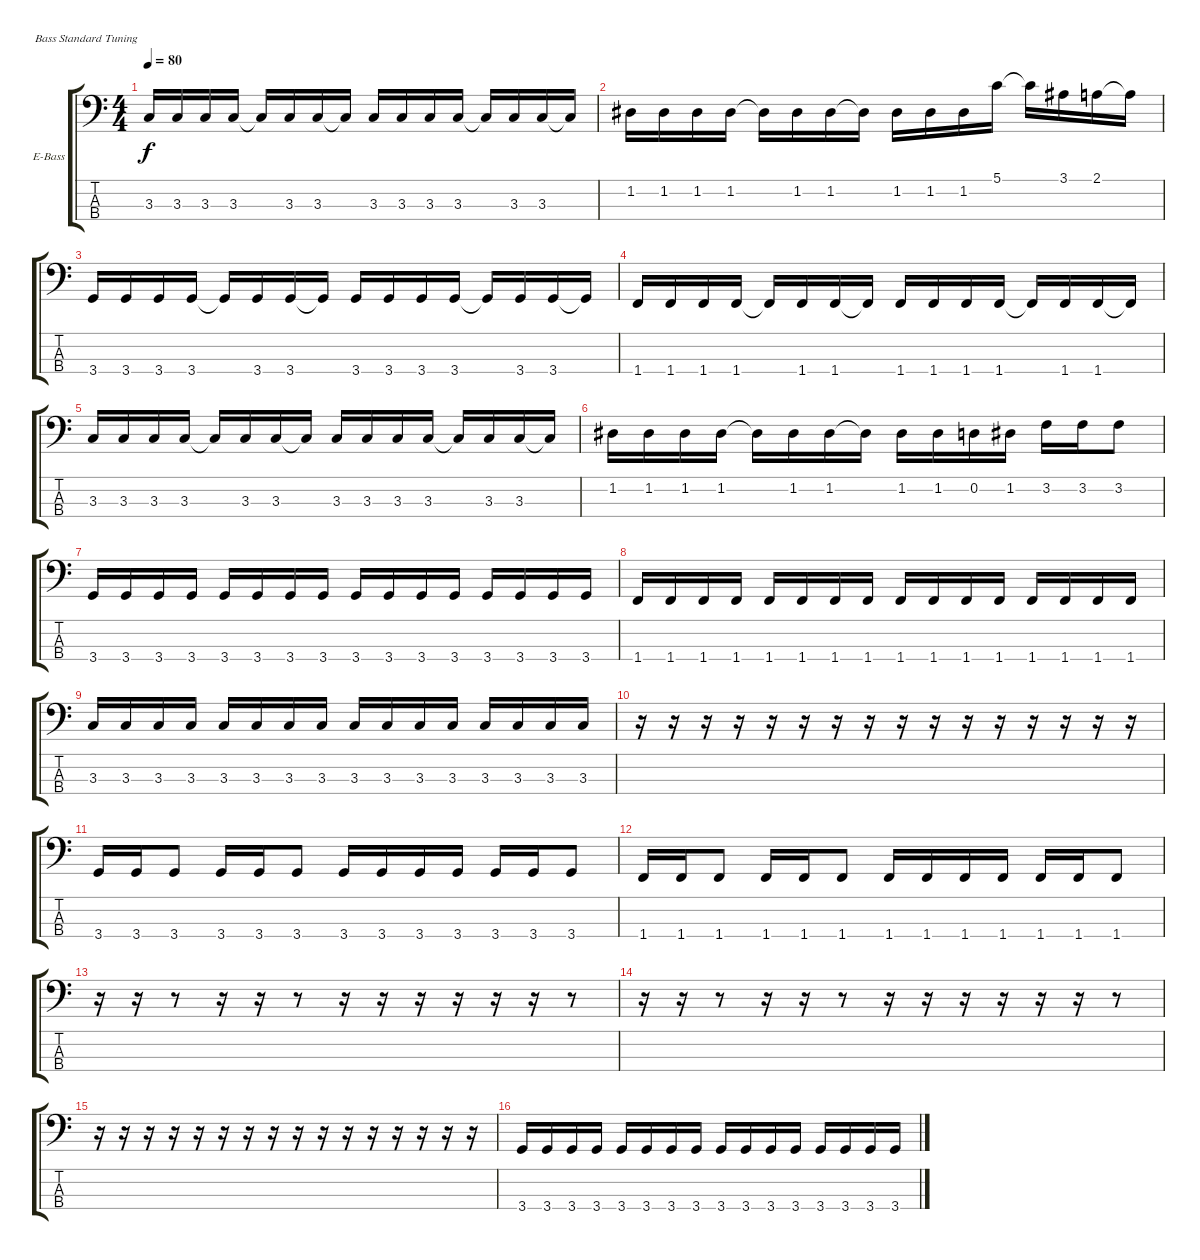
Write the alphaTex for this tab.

\defaultSystemsLayout 4
\bracketExtendMode groupsimilarinstruments
\firstSystemTrackNameOrientation horizontal
\otherSystemsTrackNameOrientation horizontal
\track ("Electric Bass" "E-Bass") {instrument electricbassfinger}
\staff {score tabs}
\tuning (G2 D2 A1 E1)
\ts (4 4)
\tempo 80
\clef f4
\scale
0.333333
\ks c
3.3.16{dy f} 3.3.16 3.3.16 3.3.16 3.3{t}.16 3.3.16 3.3.16 3.3{t}.16 3.3.16 3.3.16 3.3.16 3.3.16 3.3{t}.16 3.3.16 3.3.16 3.3{t}.16 |
\scale
0.333333 1.2.16 1.2.16 1.2.16 1.2.16 1.2{t}.16 1.2.16 1.2.16 1.2{t}.16 1.2.16 1.2.16 1.2.16 5.1.16 5.1{t}.16 3.1.16 2.1.16 2.1{t}.16 |
\scale
0.333333 3.4.16 3.4.16 3.4.16 3.4.16 3.4{t}.16 3.4.16 3.4.16 3.4{t}.16 3.4.16 3.4.16 3.4.16 3.4.16 3.4{t}.16 3.4.16 3.4.16 3.4{t}.16 |
\scale
0.333333 1.4.16 1.4.16 1.4.16 1.4.16 1.4{t}.16 1.4.16 1.4.16 1.4{t}.16 1.4.16 1.4.16 1.4.16 1.4.16 1.4{t}.16 1.4.16 1.4.16 1.4{t}.16 |
\scale
0.333333 3.3.16 3.3.16 3.3.16 3.3.16 3.3{t}.16 3.3.16 3.3.16 3.3{t}.16 3.3.16 3.3.16 3.3.16 3.3.16 3.3{t}.16 3.3.16 3.3.16 3.3{t}.16 |
\scale
0.333333 1.2.16 1.2.16 1.2.16 1.2.16 1.2{t}.16 1.2.16 1.2.16 1.2{t}.16 1.2.16 1.2.16 0.2.16 1.2.16 3.2.16 3.2.16 3.2.8 |
\scale
0.333333 3.4.16 3.4.16 3.4.16 3.4.16 3.4.16 3.4.16 3.4.16 3.4.16 3.4.16 3.4.16 3.4.16 3.4.16 3.4.16 3.4.16 3.4.16 3.4.16 |
\scale
0.333333 1.4.16 1.4.16 1.4.16 1.4.16 1.4.16 1.4.16 1.4.16 1.4.16 1.4.16 1.4.16 1.4.16 1.4.16 1.4.16 1.4.16 1.4.16 1.4.16 |
\scale
0.333333 3.3.16 3.3.16 3.3.16 3.3.16 3.3.16 3.3.16 3.3.16 3.3.16 3.3.16 3.3.16 3.3.16 3.3.16 3.3.16 3.3.16 3.3.16 3.3.16 |
\scale
0.333333 r.16 r.16 r.16 r.16 r.16 r.16 r.16 r.16 r.16 r.16 r.16 r.16 r.16 r.16 r.16 r.16 |
\scale
0.333333 3.4.16 3.4.16 3.4.8 3.4.16 3.4.16 3.4.8 3.4.16 3.4.16 3.4.16 3.4.16 3.4.16 3.4.16 3.4.8 |
\scale
0.333333 1.4.16 1.4.16 1.4.8 1.4.16 1.4.16 1.4.8 1.4.16 1.4.16 1.4.16 1.4.16 1.4.16 1.4.16 1.4.8 |
\scale
0.333333 r.16 r.16 r.8 r.16 r.16 r.8 r.16 r.16 r.16 r.16 r.16 r.16 r.8 |
\scale
0.333333 r.16 r.16 r.8 r.16 r.16 r.8 r.16 r.16 r.16 r.16 r.16 r.16 r.8 |
\scale
0.333333 r.16 r.16 r.16 r.16 r.16 r.16 r.16 r.16 r.16 r.16 r.16 r.16 r.16 r.16 r.16 r.16 |
\scale
0.333333 3.4.16 3.4.16 3.4.16 3.4.16 3.4.16 3.4.16 3.4.16 3.4.16 3.4.16 3.4.16 3.4.16 3.4.16 3.4.16 3.4.16 3.4.16 3.4.16
